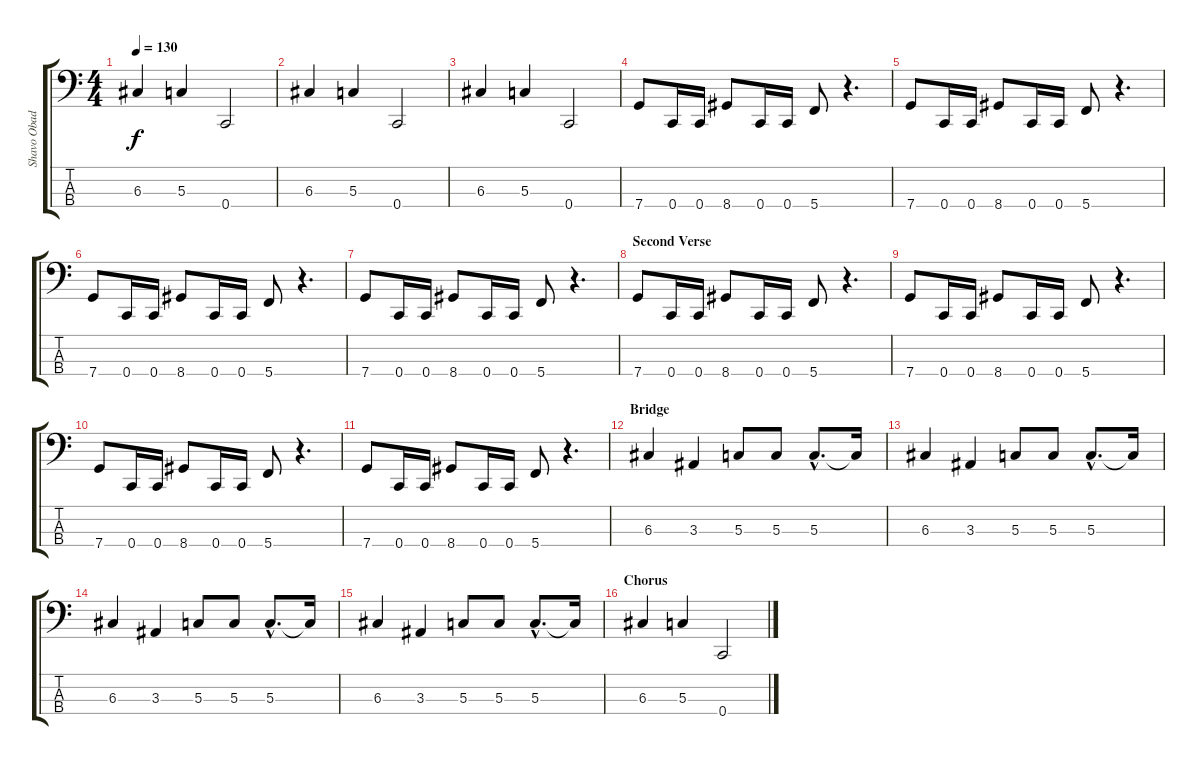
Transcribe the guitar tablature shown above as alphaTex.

\track ("Shavo Obadijan" "Shavo Obad") {instrument electricbasspick}
\staff {score tabs}
\tuning (F2 C2 G1 C1) {hide}
\ts (4 4)
\tempo 130
\clef f4
\ks c
6.3.4{dy f} 5.3.4 0.4.2 |
6.3.4 5.3.4 0.4.2 |
6.3.4 5.3.4 0.4.2 |
7.4.8 0.4.16 0.4.16 8.4.8 0.4.16 0.4.16 5.4.8 r.4{d} |
7.4.8 0.4.16 0.4.16 8.4.8 0.4.16 0.4.16 5.4.8 r.4{d} |
7.4.8 0.4.16 0.4.16 8.4.8 0.4.16 0.4.16 5.4.8 r.4{d} |
7.4.8 0.4.16 0.4.16 8.4.8 0.4.16 0.4.16 5.4.8 r.4{d} |
\section ("" "Second Verse")
7.4.8 0.4.16 0.4.16 8.4.8 0.4.16 0.4.16 5.4.8 r.4{d} |
7.4.8 0.4.16 0.4.16 8.4.8 0.4.16 0.4.16 5.4.8 r.4{d} |
7.4.8 0.4.16 0.4.16 8.4.8 0.4.16 0.4.16 5.4.8 r.4{d} |
7.4.8 0.4.16 0.4.16 8.4.8 0.4.16 0.4.16 5.4.8 r.4{d} |
\section ("" "Bridge")
6.3.4 3.3.4 5.3.8 5.3.8 5.3{hac}.8{d} 5.3{t}.16 |
6.3.4 3.3.4 5.3.8 5.3.8 5.3{hac}.8{d} 5.3{t}.16 |
6.3.4 3.3.4 5.3.8 5.3.8 5.3{hac}.8{d} 5.3{t}.16 |
6.3.4 3.3.4 5.3.8 5.3.8 5.3{hac}.8{d} 5.3{t}.16 |
\section ("" "Chorus")
6.3.4 5.3.4 0.4.2
